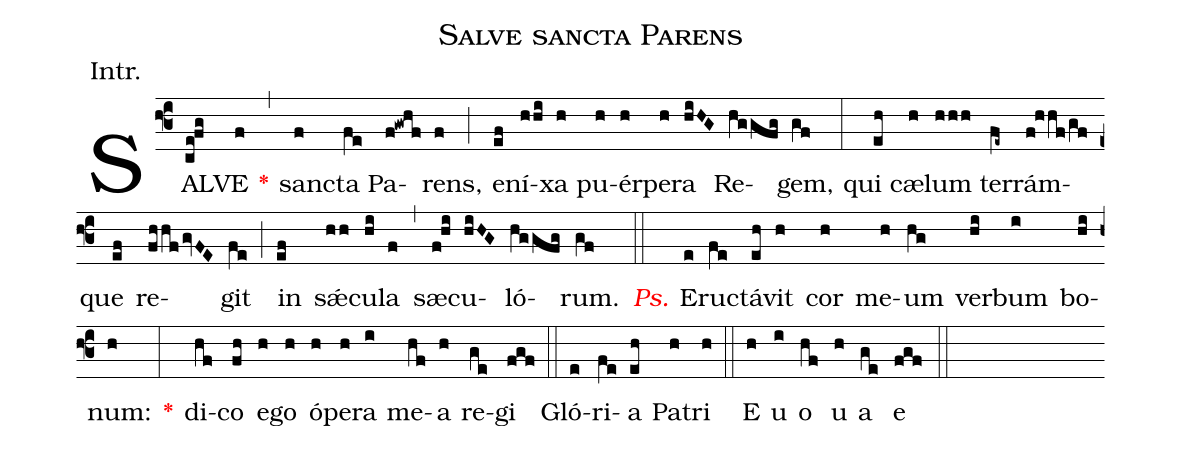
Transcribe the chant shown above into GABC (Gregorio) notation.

name:Salve sancta Parens;
annotation:Intr.;
mode:II.;
office-part:Introit;
%%
(f3) SAL(ce!fg)VE(f) <v>\red{*}</v>(,) sanc(f)ta(fe) Pa(f!gwhf)rens,(f) (;) e(ef)ní(hhi)xa(h) pu(h)ér(h)pe(h)ra(hiHG) Re(hggfg)gem,(gf) (:) qui(eh) cæ(h)lum(hhh) ter(fe~)rám(f!hhf/gf)que(ef) re(fhhfgvFE)git(fe) (;) in(ef) s<sp>'ae</sp>(hh)cu(hi)la(f) (,) sæ(f!hi)cu(hiHG)ló(hggfg)rum.(gf) (::) <v>\redit{Ps.}</v> E(e)ru(fe)ctá(eh)vit(h) cor(h) me(h)um(hg) ver(hi)bum(i) bo(hi)num:(h) <v>\red{*}</v>(:) di(hf)co(fh) e(h)go(h) ó(h)pe(h)ra(i) me(hf)a(h) re(ge)gi(fgf) (::) Gló(e)ri(fe)a(eh) Pa(h)tri(h) (::) E(h) u(i) o(hf) u(h) a(ge) e(fgf) (::)
